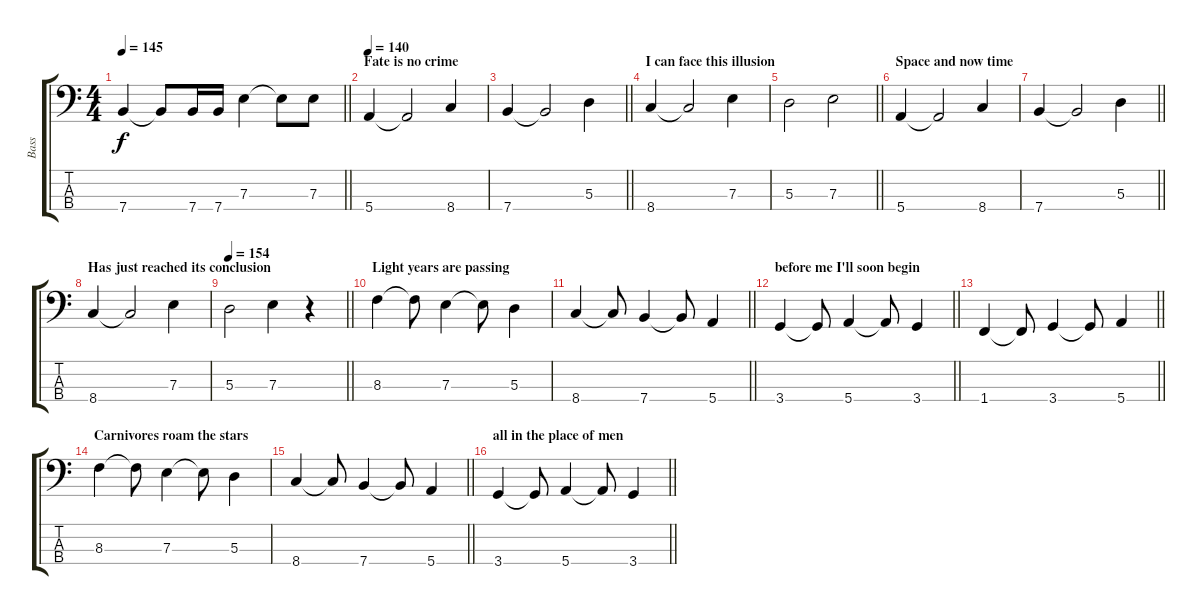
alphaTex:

\track ("Bass" "Bass") {instrument electricbasspick}
\staff {score tabs}
\tuning (G2 D2 A1 E1) {hide}
\ts (4 4)
\tempo 145
\clef f4
\barLineRight lightlight
\ks c
7.4.4{dy f} 7.4{t}.8 7.4.16 7.4.16 7.3.4 7.3{t}.8 7.3.8 |
\section ("" "Fate is no crime")
\tempo 140
5.4.4 5.4{t}.2 8.4.4 |
\barLineRight lightlight
7.4.4 7.4{t}.2 5.3.4 |
\section ("" "I can face this illusion")
8.4.4 8.4{t}.2 7.3.4 |
\barLineRight lightlight
5.3.2 7.3.2 |
\section ("" "Space and now time")
5.4.4 5.4{t}.2 8.4.4 |
\barLineRight lightlight
7.4.4 7.4{t}.2 5.3.4 |
\section ("" "Has just reached its conclusion")
8.4.4 8.4{t}.2 7.3.4 |
\tempo 154
\barLineRight lightlight
5.3.2 7.3.4 r.4 |
\section ("" "Light years are passing")
8.3.4 8.3{t}.8 7.3.4 7.3{t}.8 5.3.4 |
\barLineRight lightlight
8.4.4 8.4{t}.8 7.4.4 7.4{t}.8 5.4.4 |
\section ("" "before me I'll soon begin")
\barLineRight lightlight
3.4.4 3.4{t}.8 5.4.4 5.4{t}.8 3.4.4 |
\section ("" "")
\barLineRight lightlight
1.4.4 1.4{t}.8 3.4.4 3.4{t}.8 5.4.4 |
\section ("" "Carnivores roam the stars")
8.3.4 8.3{t}.8 7.3.4 7.3{t}.8 5.3.4 |
\barLineRight lightlight
8.4.4 8.4{t}.8 7.4.4 7.4{t}.8 5.4.4 |
\section ("" "all in the place of men")
\barLineRight lightlight
3.4.4 3.4{t}.8 5.4.4 5.4{t}.8 3.4.4
